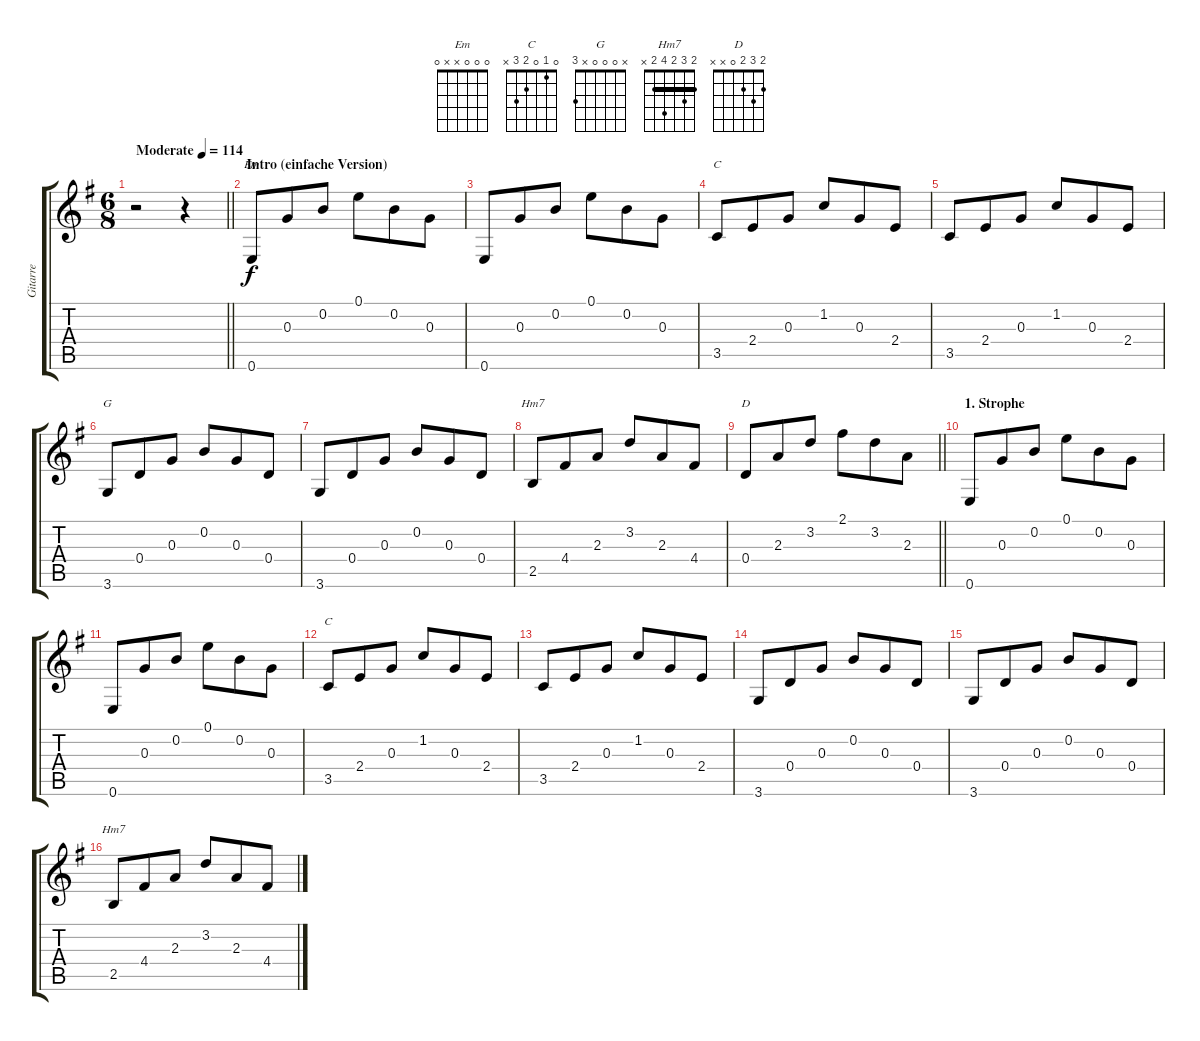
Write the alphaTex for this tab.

\track ("Gitarre" "Gitarre") {instrument acousticguitarsteel}
\staff {score tabs}
\tuning (E4 B3 G3 D3 A2 E2) {hide}
\chord ("Em" 0 0 0 x x 0)
\chord ("C" x 1 0 2 3 x)
\chord ("G" x 0 0 0 x 3)
\chord ("Hm7" x 3 2 4 2 x) {barre 2}
\chord ("D" 2 3 2 0 x x)
\chord ("C" 0 1 0 2 3 x)
\chord ("Hm7" 2 3 2 4 2 x) {barre 2}
\ts (6 8)
\tempo (114 "Moderate")
\clef g2
\barLineRight lightlight
\ks g
r.2{dy f instrument acousticguitarsteel} r.4 |
\section ("" "Intro (einfache Version)")
0.6.8{ch "Em"} 0.3.8 0.2.8 0.1.8 0.2.8 0.3.8 |
0.6.8 0.3.8 0.2.8 0.1.8 0.2.8 0.3.8 |
3.5.8{ch "C"} 2.4.8 0.3.8 1.2.8 0.3.8 2.4.8 |
3.5.8 2.4.8 0.3.8 1.2.8 0.3.8 2.4.8 |
3.6.8{ch "G"} 0.4.8 0.3.8 0.2.8 0.3.8 0.4.8 |
3.6.8 0.4.8 0.3.8 0.2.8 0.3.8 0.4.8 |
2.5.8{ch "Hm7"} 4.4.8 2.3.8 3.2.8 2.3.8 4.4.8 |
\barLineRight lightlight
0.4.8{ch "D"} 2.3.8 3.2.8 2.1.8 3.2.8 2.3.8 |
\section ("" "1. Strophe")
0.6.8 0.3.8 0.2.8 0.1.8 0.2.8 0.3.8 |
0.6.8 0.3.8 0.2.8 0.1.8 0.2.8 0.3.8 |
3.5.8{ch "C"} 2.4.8 0.3.8 1.2.8 0.3.8 2.4.8 |
3.5.8 2.4.8 0.3.8 1.2.8 0.3.8 2.4.8 |
3.6.8 0.4.8 0.3.8 0.2.8 0.3.8 0.4.8 |
3.6.8 0.4.8 0.3.8 0.2.8 0.3.8 0.4.8 |
2.5.8{ch "Hm7"} 4.4.8 2.3.8 3.2.8 2.3.8 4.4.8
